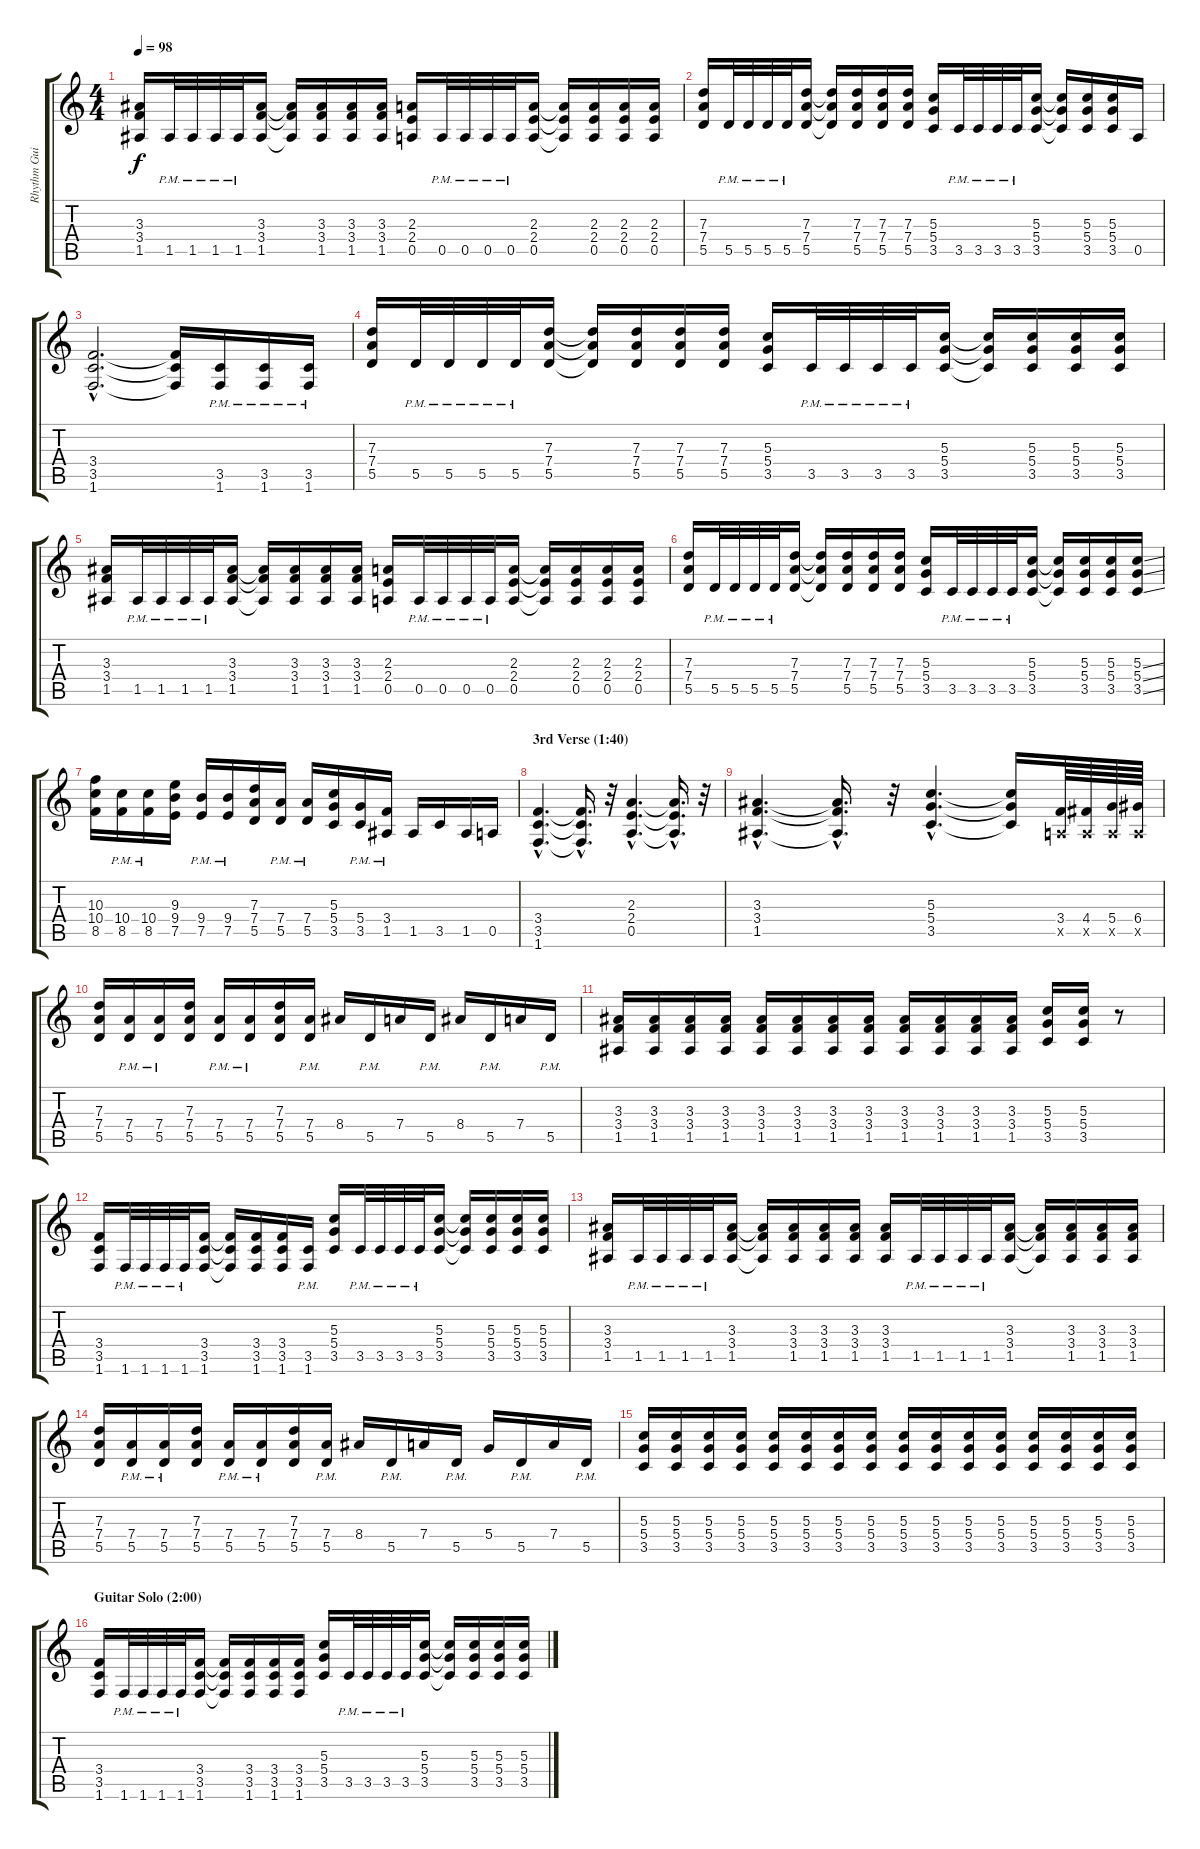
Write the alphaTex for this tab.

\track ("Rhythm Guitar" "Rhythm Gui") {instrument distortionguitar}
\staff {score tabs}
\tuning (E4 B3 G3 D3 A2 E2) {hide}
\ts (4 4)
\tempo 98
\clef g2
\ks c
(3.3 3.4 1.5).16{dy f} 1.5{pm}.32 1.5{pm}.32 1.5{pm}.32 1.5{pm}.32 (3.3 3.4 1.5).16 (3.3{t} 3.4{t} 1.5{t}).16 (3.3 3.4 1.5).16 (3.3 3.4 1.5).16 (3.3 3.4 1.5).16 (2.3 2.4 0.5).16 0.5{pm}.32 0.5{pm}.32 0.5{pm}.32 0.5{pm}.32 (2.3 2.4 0.5).16 (2.3{t} 2.4{t} 0.5{t}).16 (2.3 2.4 0.5).16 (2.3 2.4 0.5).16 (2.3 2.4 0.5).16 |
(7.3 7.4 5.5).16 5.5{pm}.32 5.5{pm}.32 5.5{pm}.32 5.5{pm}.32 (7.3 7.4 5.5).16 (7.3{t} 7.4{t} 5.5{t}).16 (7.3 7.4 5.5).16 (7.3 7.4 5.5).16 (7.3 7.4 5.5).16 (5.3 5.4 3.5).16 3.5{pm}.32 3.5{pm}.32 3.5{pm}.32 3.5{pm}.32 (5.3 5.4 3.5).16 (5.3{t} 5.4{t} 3.5{t}).16 (5.3 5.4 3.5).16 (5.3 5.4 3.5).16 0.5.16 |
(3.4{hac} 3.5{hac} 1.6{hac}).2{d} (3.4{t} 3.5{t} 1.6{t}).16 (3.5{pm} 1.6{pm}).16 (3.5{pm} 1.6{pm}).16 (3.5{pm} 1.6{pm}).16 |
(7.3 7.4 5.5).16 5.5{pm}.32 5.5{pm}.32 5.5{pm}.32 5.5{pm}.32 (7.3 7.4 5.5).16 (7.3{t} 7.4{t} 5.5{t}).16 (7.3 7.4 5.5).16 (7.3 7.4 5.5).16 (7.3 7.4 5.5).16 (5.3 5.4 3.5).16 3.5{pm}.32 3.5{pm}.32 3.5{pm}.32 3.5{pm}.32 (5.3 5.4 3.5).16 (5.3{t} 5.4{t} 3.5{t}).16 (5.3 5.4 3.5).16 (5.3 5.4 3.5).16 (5.3 5.4 3.5).16 |
(3.3 3.4 1.5).16 1.5{pm}.32 1.5{pm}.32 1.5{pm}.32 1.5{pm}.32 (3.3 3.4 1.5).16 (3.3{t} 3.4{t} 1.5{t}).16 (3.3 3.4 1.5).16 (3.3 3.4 1.5).16 (3.3 3.4 1.5).16 (2.3 2.4 0.5).16 0.5{pm}.32 0.5{pm}.32 0.5{pm}.32 0.5{pm}.32 (2.3 2.4 0.5).16 (2.3{t} 2.4{t} 0.5{t}).16 (2.3 2.4 0.5).16 (2.3 2.4 0.5).16 (2.3 2.4 0.5).16 |
(7.3 7.4 5.5).16 5.5{pm}.32 5.5{pm}.32 5.5{pm}.32 5.5{pm}.32 (7.3 7.4 5.5).16 (7.3{t} 7.4{t} 5.5{t}).16 (7.3 7.4 5.5).16 (7.3 7.4 5.5).16 (7.3 7.4 5.5).16 (5.3 5.4 3.5).16 3.5{pm}.32 3.5{pm}.32 3.5{pm}.32 3.5{pm}.32 (5.3 5.4 3.5).16 (5.3{t} 5.4{t} 3.5{t}).16 (5.3 5.4 3.5).16 (5.3 5.4 3.5).16 (5.3{ss} 5.4{ss} 3.5{ss}).16 |
(10.3 10.4 8.5).16{balance 2} (10.4{pm} 8.5{pm}).16 (10.4{pm} 8.5{pm}).16 (9.3 9.4 7.5).16 (9.4{pm} 7.5{pm}).16 (9.4{pm} 7.5{pm}).16 (7.3 7.4 5.5).16 (7.4{pm} 5.5{pm}).16 (7.4{pm} 5.5{pm}).16 (5.3 5.4 3.5).16 (5.4{pm} 3.5{pm}).16 (3.4{pm} 1.5{pm}).16 1.5.16 3.5.16 1.5.16 0.5.16 |
\section ("" "3rd Verse (1:40)")
(3.4{hac} 3.5{hac} 1.6{hac}).4{d balance 8} (3.4{hac t} 3.5{hac t} 1.6{hac t}).16{d} r.32 (2.3{hac} 2.4{hac} 0.5{hac}).4{d} (2.3{hac t} 2.4{hac t} 0.5{hac t}).16{d} r.32 |
(3.3{hac} 3.4{hac} 1.5{hac}).4{d} (3.3{hac t} 3.4{hac t} 1.5{hac t}).16{d} r.32 (5.3{hac} 5.4{hac} 3.5{hac}).4{d} (5.3{t} 5.4{t} 3.5{t}).16 (3.4 0.5{x}).64 (4.4 0.5{x}).64 (5.4 0.5{x}).64 (6.4 0.5{x}).64 |
(7.3 7.4 5.5).16 (7.4{pm} 5.5{pm}).16 (7.4{pm} 5.5{pm}).16 (7.3 7.4 5.5).16 (7.4{pm} 5.5{pm}).16 (7.4{pm} 5.5{pm}).16 (7.3 7.4 5.5).16 (7.4{pm} 5.5{pm}).16 8.4.16 5.5{pm}.16 7.4.16 5.5{pm}.16 8.4.16 5.5{pm}.16 7.4.16 5.5{pm}.16 |
(3.3 3.4 1.5).16 (3.3 3.4 1.5).16 (3.3 3.4 1.5).16 (3.3 3.4 1.5).16 (3.3 3.4 1.5).16 (3.3 3.4 1.5).16 (3.3 3.4 1.5).16 (3.3 3.4 1.5).16 (3.3 3.4 1.5).16 (3.3 3.4 1.5).16 (3.3 3.4 1.5).16 (3.3 3.4 1.5).16 (5.3 5.4 3.5).16 (5.3 5.4 3.5).16 r.8 |
(3.4 3.5 1.6).16 1.6{pm}.32 1.6{pm}.32 1.6{pm}.32 1.6{pm}.32 (3.4 3.5 1.6).16 (3.4{t} 3.5{t} 1.6{t}).16 (3.4 3.5 1.6).16 (3.4 3.5 1.6).16 (3.5{pm} 1.6{pm}).16 (5.3 5.4 3.5).16 3.5{pm}.32 3.5{pm}.32 3.5{pm}.32 3.5{pm}.32 (5.3 5.4 3.5).16 (5.3{t} 5.4{t} 3.5{t}).16 (5.3 5.4 3.5).16 (5.3 5.4 3.5).16 (5.3 5.4 3.5).16 |
(3.3 3.4 1.5).16 1.5{pm}.32 1.5{pm}.32 1.5{pm}.32 1.5{pm}.32 (3.3 3.4 1.5).16 (3.3{t} 3.4{t} 1.5{t}).16 (3.3 3.4 1.5).16 (3.3 3.4 1.5).16 (3.3 3.4 1.5).16 (3.3 3.4 1.5).16 1.5{pm}.32 1.5{pm}.32 1.5{pm}.32 1.5{pm}.32 (3.3 3.4 1.5).16 (3.3{t} 3.4{t} 1.5{t}).16 (3.3 3.4 1.5).16 (3.3 3.4 1.5).16 (3.3 3.4 1.5).16 |
(7.3 7.4 5.5).16 (7.4{pm} 5.5{pm}).16 (7.4{pm} 5.5{pm}).16 (7.3 7.4 5.5).16 (7.4{pm} 5.5{pm}).16 (7.4{pm} 5.5{pm}).16 (7.3 7.4 5.5).16 (7.4{pm} 5.5{pm}).16 8.4.16 5.5{pm}.16 7.4.16 5.5{pm}.16 5.4.16 5.5{pm}.16 7.4.16 5.5{pm}.16 |
(5.3 5.4 3.5).16 (5.3 5.4 3.5).16 (5.3 5.4 3.5).16 (5.3 5.4 3.5).16 (5.3 5.4 3.5).16 (5.3 5.4 3.5).16 (5.3 5.4 3.5).16 (5.3 5.4 3.5).16 (5.3 5.4 3.5).16 (5.3 5.4 3.5).16 (5.3 5.4 3.5).16 (5.3 5.4 3.5).16 (5.3 5.4 3.5).16 (5.3 5.4 3.5).16 (5.3 5.4 3.5).16 (5.3 5.4 3.5).16 |
\section ("" "Guitar Solo (2:00)")
(3.4 3.5 1.6).16 1.6{pm}.32 1.6{pm}.32 1.6{pm}.32 1.6{pm}.32 (3.4 3.5 1.6).16 (3.4{t} 3.5{t} 1.6{t}).16 (3.4 3.5 1.6).16 (3.4 3.5 1.6).16 (3.4 3.5 1.6).16 (5.3 5.4 3.5).16 3.5{pm}.32 3.5{pm}.32 3.5{pm}.32 3.5{pm}.32 (5.3 5.4 3.5).16 (5.3{t} 5.4{t} 3.5{t}).16 (5.3 5.4 3.5).16 (5.3 5.4 3.5).16 (5.3 5.4 3.5).16
